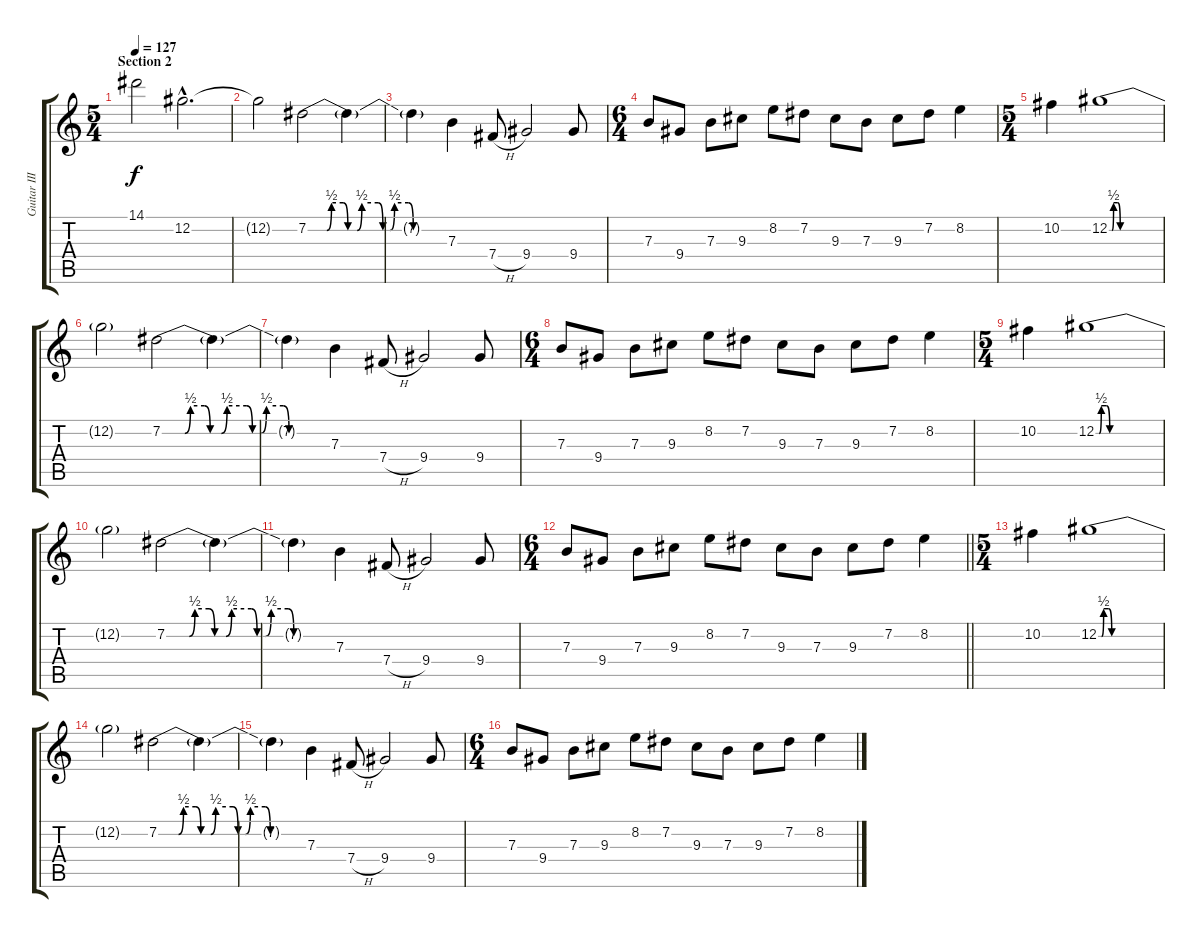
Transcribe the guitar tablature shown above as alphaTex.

\track ("Guitar III Delay 2" "Guitar III") {instrument distortionguitar}
\staff {score tabs}
\tuning (Db4 Ab3 E3 B2 Gb2 Db2) {hide}
\ts (5 4)
\section ("" "Section 2")
\tempo 127
\clef g2
\ks c
14.1{t}.2{dy f} 12.2{hac}.2{d} |
12.2{t}.2 7.2{be (custom 0 0 8 0 10 2 15 2 17 0 21 0 23 2 30 2 32 0 35 0 37 2 43 2 45 0 60 0)}.2 7.2{t}.4 |
7.2{t}.4 7.3.4 7.4{h}.8 9.4.2 9.4.8 |
\ts (6 4)
7.3.8 9.4.8 7.3.8 9.3.8 8.2.8 7.2.8 9.3.8 7.3.8 9.3.8 7.2.8 8.2.4 |
\ts (5 4)
10.2.4 12.2{be (custom 0 0 3 0 5 2 10 2 13 0 60 0)}.1 |
12.2{t}.2 7.2{be (custom 0 0 8 0 10 2 15 2 17 0 21 0 23 2 30 2 32 0 35 0 37 2 43 2 45 0 60 0)}.2 7.2{t}.4 |
7.2{t}.4 7.3.4 7.4{h}.8 9.4.2 9.4.8 |
\ts (6 4)
7.3.8 9.4.8 7.3.8 9.3.8 8.2.8 7.2.8 9.3.8 7.3.8 9.3.8 7.2.8 8.2.4 |
\ts (5 4)
10.2.4 12.2{be (custom 0 0 3 0 5 2 10 2 13 0 60 0)}.1 |
12.2{t}.2 7.2{be (custom 0 0 8 0 10 2 15 2 17 0 21 0 23 2 30 2 32 0 35 0 37 2 43 2 45 0 60 0)}.2 7.2{t}.4 |
7.2{t}.4 7.3.4 7.4{h}.8 9.4.2 9.4.8 |
\ts (6 4)
\barLineRight lightlight
7.3.8 9.4.8 7.3.8 9.3.8 8.2.8 7.2.8 9.3.8 7.3.8 9.3.8 7.2.8 8.2.4 |
\ts (5 4)
10.2.4 12.2{be (custom 0 0 3 0 5 2 10 2 13 0 60 0)}.1 |
12.2{t}.2 7.2{be (custom 0 0 8 0 10 2 15 2 17 0 21 0 23 2 30 2 32 0 35 0 37 2 43 2 45 0 60 0)}.2 7.2{t}.4 |
7.2{t}.4 7.3.4 7.4{h}.8 9.4.2 9.4.8 |
\ts (6 4)
7.3.8 9.4.8 7.3.8 9.3.8 8.2.8 7.2.8 9.3.8 7.3.8 9.3.8 7.2.8 8.2.4
